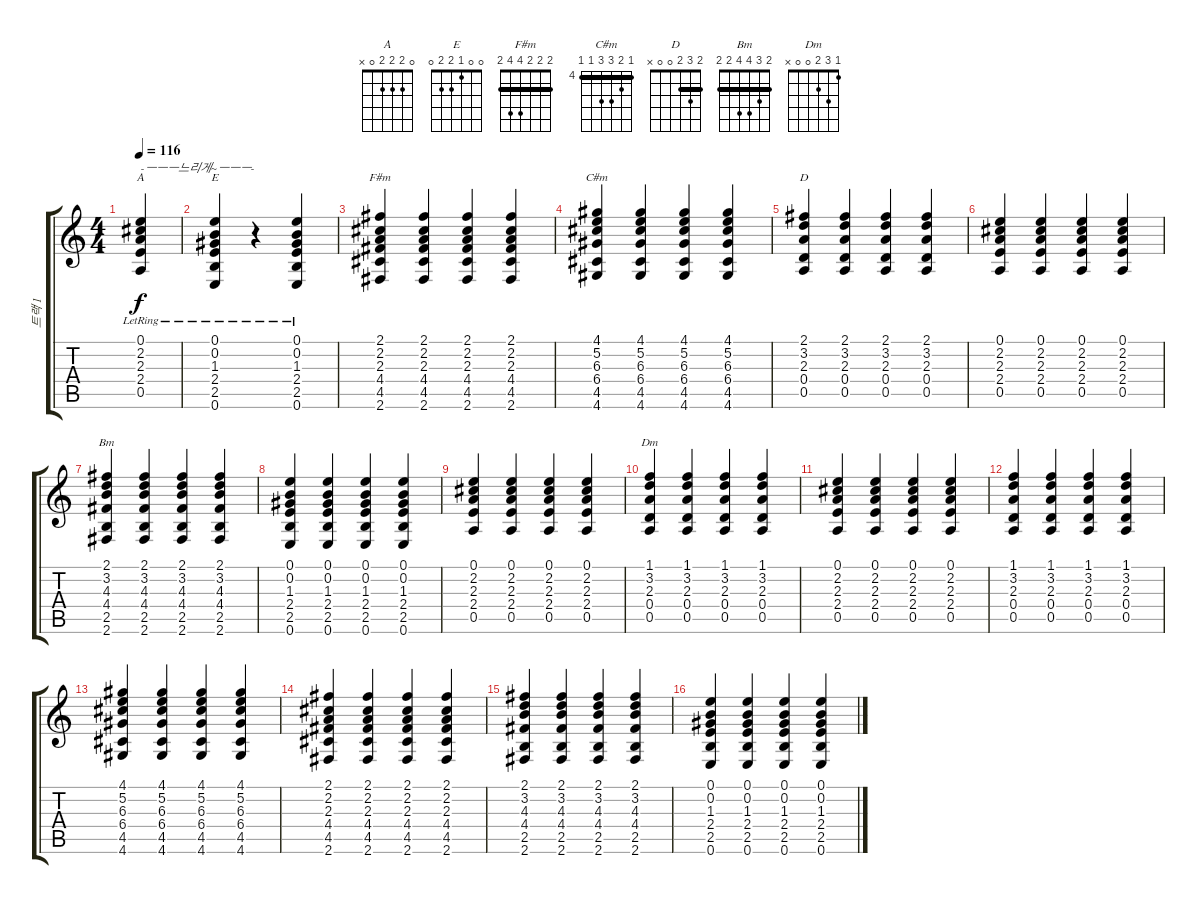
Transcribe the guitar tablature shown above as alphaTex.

\track ("트랙 1" "트랙 1") {instrument acousticguitarsteel}
\staff {score tabs}
\tuning (E4 B3 G3 D3 A2 E2) {hide}
\chord ("A" 0 2 2 2 0 x)
\chord ("E" 0 0 1 2 2 0)
\chord ("F#m" 2 2 2 4 4 2) {barre 2}
\chord ("C#m" 4 5 6 6 4 4) {firstfret 4 barre 4}
\chord ("D" 2 3 2 0 0 x) {barre 2}
\chord ("Bm" 2 3 4 4 2 2) {barre 2}
\chord ("Dm" 1 3 2 0 0 x)
\ts (4 4)
\tempo 116
\clef g2
\ks c
(0.1{lr} 2.2{lr} 2.3{lr} 2.4{lr} 0.5{lr}).4{ch "A" txt "-ㅡㅡㅡ느리게~ㅡㅡㅡ-" dy f} |
(0.1{lr} 0.2{lr} 1.3{lr} 2.4{lr} 2.5{lr} 0.6{lr}).4{ch "E"} r.4 (0.1{lr} 0.2{lr} 1.3{lr} 2.4{lr} 2.5{lr} 0.6{lr}).4 |
(2.1 2.2 2.3 4.4 4.5 2.6).4{ch "F#m"} (2.1 2.2 2.3 4.4 4.5 2.6).4 (2.1 2.2 2.3 4.4 4.5 2.6).4 (2.1 2.2 2.3 4.4 4.5 2.6).4 |
(4.1 5.2 6.3 6.4 4.5 4.6).4{ch "C#m"} (4.1 5.2 6.3 6.4 4.5 4.6).4 (4.1 5.2 6.3 6.4 4.5 4.6).4 (4.1 5.2 6.3 6.4 4.5 4.6).4 |
(2.1 3.2 2.3 0.4 0.5).4{ch "D"} (2.1 3.2 2.3 0.4 0.5).4 (2.1 3.2 2.3 0.4 0.5).4 (2.1 3.2 2.3 0.4 0.5).4 |
(0.1 2.2 2.3 2.4 0.5).4 (0.1 2.2 2.3 2.4 0.5).4 (0.1 2.2 2.3 2.4 0.5).4 (0.1 2.2 2.3 2.4 0.5).4 |
(2.1 3.2 4.3 4.4 2.5 2.6).4{ch "Bm"} (2.1 3.2 4.3 4.4 2.5 2.6).4 (2.1 3.2 4.3 4.4 2.5 2.6).4 (2.1 3.2 4.3 4.4 2.5 2.6).4 |
(0.1 0.2 1.3 2.4 2.5 0.6).4 (0.1 0.2 1.3 2.4 2.5 0.6).4 (0.1 0.2 1.3 2.4 2.5 0.6).4 (0.1 0.2 1.3 2.4 2.5 0.6).4 |
(0.1 2.2 2.3 2.4 0.5).4 (0.1 2.2 2.3 2.4 0.5).4 (0.1 2.2 2.3 2.4 0.5).4 (0.1 2.2 2.3 2.4 0.5).4 |
(1.1 3.2 2.3 0.4 0.5).4{ch "Dm"} (1.1 3.2 2.3 0.4 0.5).4 (1.1 3.2 2.3 0.4 0.5).4 (1.1 3.2 2.3 0.4 0.5).4 |
(0.1 2.2 2.3 2.4 0.5).4 (0.1 2.2 2.3 2.4 0.5).4 (0.1 2.2 2.3 2.4 0.5).4 (0.1 2.2 2.3 2.4 0.5).4 |
(1.1 3.2 2.3 0.4 0.5).4 (1.1 3.2 2.3 0.4 0.5).4 (1.1 3.2 2.3 0.4 0.5).4 (1.1 3.2 2.3 0.4 0.5).4 |
(4.1 5.2 6.3 6.4 4.5 4.6).4 (4.1 5.2 6.3 6.4 4.5 4.6).4 (4.1 5.2 6.3 6.4 4.5 4.6).4 (4.1 5.2 6.3 6.4 4.5 4.6).4 |
(2.1 2.2 2.3 4.4 4.5 2.6).4 (2.1 2.2 2.3 4.4 4.5 2.6).4 (2.1 2.2 2.3 4.4 4.5 2.6).4 (2.1 2.2 2.3 4.4 4.5 2.6).4 |
(2.1 3.2 4.3 4.4 2.5 2.6).4 (2.1 3.2 4.3 4.4 2.5 2.6).4 (2.1 3.2 4.3 4.4 2.5 2.6).4 (2.1 3.2 4.3 4.4 2.5 2.6).4 |
(0.1 0.2 1.3 2.4 2.5 0.6).4 (0.1 0.2 1.3 2.4 2.5 0.6).4 (0.1 0.2 1.3 2.4 2.5 0.6).4 (0.1 0.2 1.3 2.4 2.5 0.6).4
